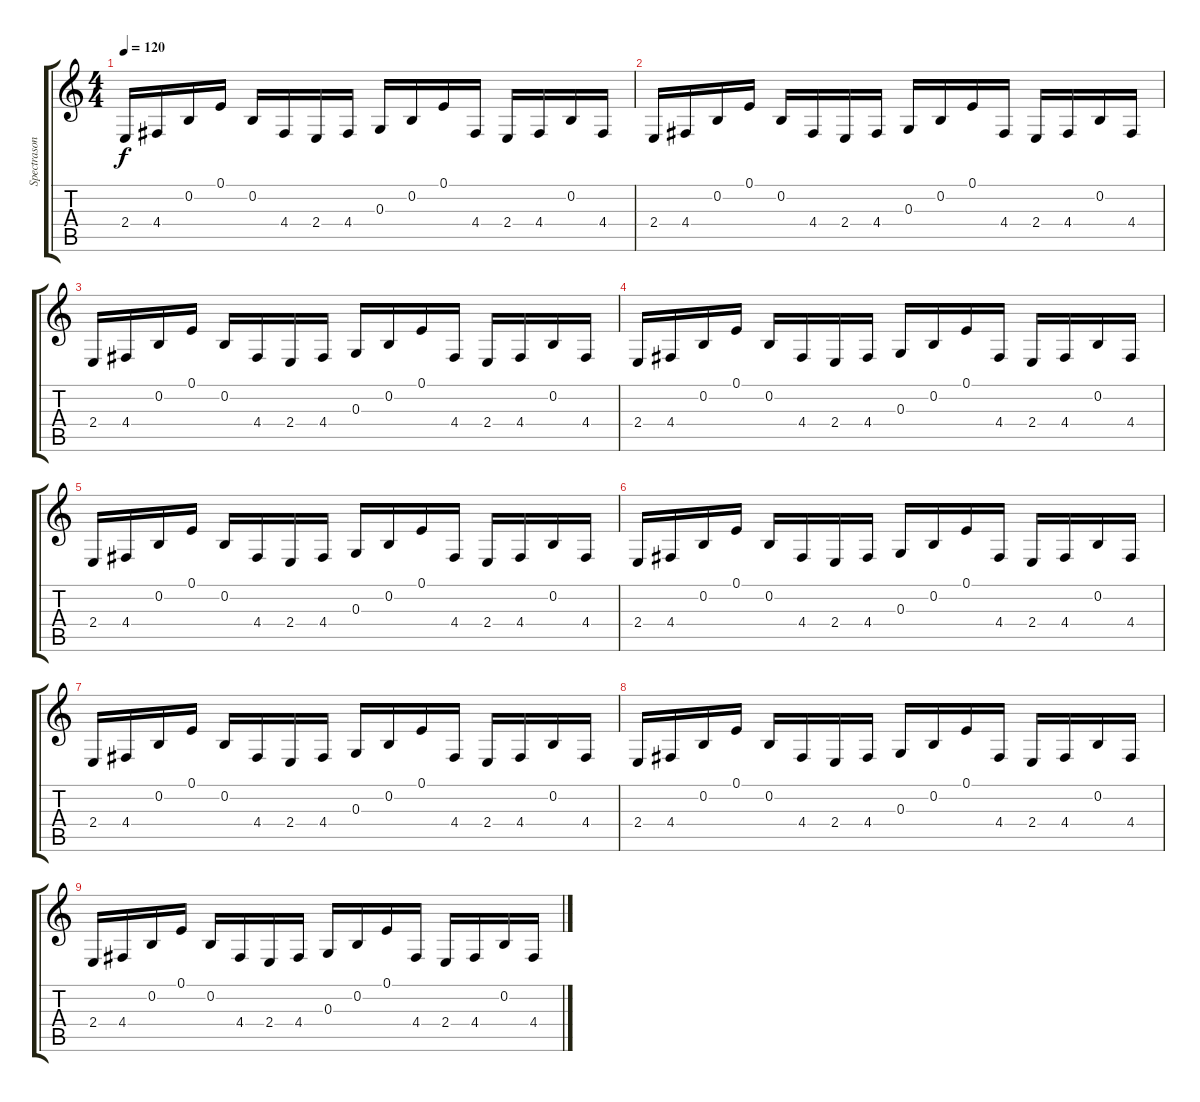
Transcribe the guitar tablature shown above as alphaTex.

\track ("Spectrasonics Omnisphere" "Spectrason") {instrument lead1square}
\staff {score tabs}
\tuning (E4 B3 G3 D3 A2 E2) {hide}
\ts (4 4)
\tempo 120
\clef g2
\ks c
2.4.16{dy f} 4.4.16 0.2.16 0.1.16 0.2.16 4.4.16 2.4.16 4.4.16 0.3.16 0.2.16 0.1.16 4.4.16 2.4.16 4.4.16 0.2.16 4.4.16 |
2.4.16 4.4.16 0.2.16 0.1.16 0.2.16 4.4.16 2.4.16 4.4.16 0.3.16 0.2.16 0.1.16 4.4.16 2.4.16 4.4.16 0.2.16 4.4.16 |
2.4.16 4.4.16 0.2.16 0.1.16 0.2.16 4.4.16 2.4.16 4.4.16 0.3.16 0.2.16 0.1.16 4.4.16 2.4.16 4.4.16 0.2.16 4.4.16 |
2.4.16 4.4.16 0.2.16 0.1.16 0.2.16 4.4.16 2.4.16 4.4.16 0.3.16 0.2.16 0.1.16 4.4.16 2.4.16 4.4.16 0.2.16 4.4.16 |
2.4.16 4.4.16 0.2.16 0.1.16 0.2.16 4.4.16 2.4.16 4.4.16 0.3.16 0.2.16 0.1.16 4.4.16 2.4.16 4.4.16 0.2.16 4.4.16 |
2.4.16 4.4.16 0.2.16 0.1.16 0.2.16 4.4.16 2.4.16 4.4.16 0.3.16 0.2.16 0.1.16 4.4.16 2.4.16 4.4.16 0.2.16 4.4.16 |
2.4.16 4.4.16 0.2.16 0.1.16 0.2.16 4.4.16 2.4.16 4.4.16 0.3.16 0.2.16 0.1.16 4.4.16 2.4.16 4.4.16 0.2.16 4.4.16 |
2.4.16 4.4.16 0.2.16 0.1.16 0.2.16 4.4.16 2.4.16 4.4.16 0.3.16 0.2.16 0.1.16 4.4.16 2.4.16 4.4.16 0.2.16 4.4.16 |
2.4.16 4.4.16 0.2.16 0.1.16 0.2.16 4.4.16 2.4.16 4.4.16 0.3.16 0.2.16 0.1.16 4.4.16 2.4.16 4.4.16 0.2.16 4.4.16
